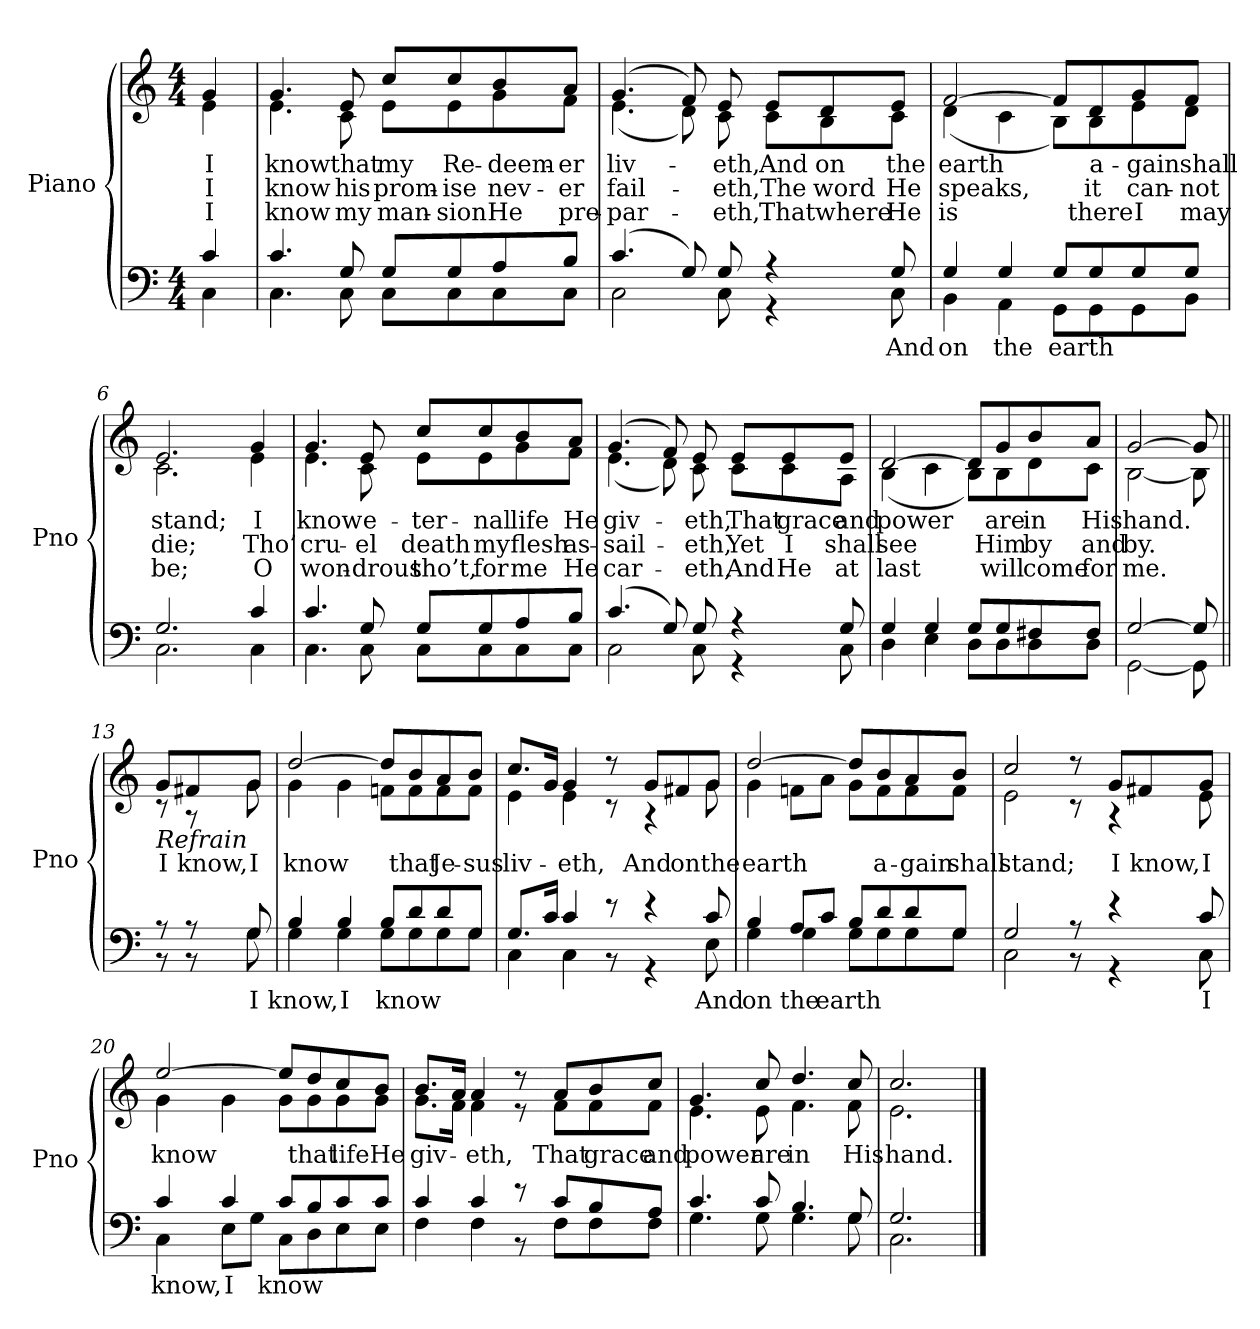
**kern	**text	**kern	**text	**text	**text
*part2	*part2	*part1	*part1	*part1	*part1
*staff2	*staff2	*staff1	*staff1	*staff1	*staff1
*I"Piano	*	*I"Piano	*	*	*
*I'Pno	*	*I'Pno	*	*	*
*clefF4	*	*clefG2	*	*	*
*k[]	*	*k[]	*	*	*
*M4/4	*	*M4/4	*	*	*
=1	=1	=1	=1	=1	=1
*^	*	*	*	*	*
!	!	!	!LO:TX:b:i:t=Verse	!	!	!
!	!	!	!	!LO:LY:b	!LO:LY:b	!LO:LY:b
*	*	*	*^	*	*	*
4c/	4C\	.	4g/	4e\	I	I	I
=2	=2	=2	=2	=2	=2	=2	=2
!	!	!	!	!	!LO:LY:b	!LO:LY:b	!LO:LY:b
4.c/	4.C\	.	4.g/	4.e\	know	know	know
!	!	!	!	!	!LO:LY:b	!LO:LY:b	!LO:LY:b
8G/	8C\	.	8e/	8c\	that	his	my
!	!	!	!	!	!LO:LY:b	!LO:LY:b	!LO:LY:b
8G/L	8C\L	.	8cc/L	8e\L	my	prom-	man-
!	!	!	!	!	!LO:LY:b	!LO:LY:b	!LO:LY:b
8G/	8C\	.	8cc/	8e\	Re-	-ise	-sion
!	!	!	!	!	!LO:LY:b	!LO:LY:b	!LO:LY:b
8A/	8C\	.	8b/	8g\	-deem-	nev-	He
!	!	!	!	!	!LO:LY:b	!LO:LY:b	!LO:LY:b
8B/J	8C\J	.	8a/J	8f\J	-er	-er	pre-
=3	=3	=3	=3	=3	=3	=3	=3
!	!	!	!	!	!LO:LY:b	!LO:LY:b	!LO:LY:b
(>4.c/	2C\	.	(>4.g/	(<4.e\	liv-	fail-	-par-
8G/)	.	.	8f/)	8d\)	.	.	.
!	!	!	!	!	!LO:LY:b	!LO:LY:b	!LO:LY:b
8G/	8C\	.	8e/	8c\	-eth,	-eth,	-eth,
!!LO:LB:g=z	!!
=4-	=4-	=4-	=4-	=4-	=4-	=4-	=4-
!	!	!	!	!	!LO:LY:b	!LO:LY:b	!LO:LY:b
4r	4r	.	8e/L	8c\L	And	The	That
!	!	!	!	!	!LO:LY:b	!LO:LY:b	!LO:LY:b
.	.	.	8d/	8B\	on	word	where
!	!	!LO:LY:b	!	!	!LO:LY:b	!LO:LY:b	!LO:LY:b
8G/	8C\	And	8e/J	8c\J	the	He	He
=5	=5	=5	=5	=5	=5	=5	=5
!	!	!LO:LY:b	!	!	!LO:LY:b	!LO:LY:b	!LO:LY:b
4G/	4BB\	on	[2f/	(<4d\	earth	speaks,	is
!	!	!LO:LY:b	!	!	!	!	!
4G/	4AA\	the	.	4c\	.	.	.
!	!	!LO:LY:b	!	!	!	!	!
8G/L	8GG\L	earth	8f/L]	8B\L)	.	.	.
!	!	!	!	!	!LO:LY:b	!LO:LY:b	!LO:LY:b
8G/	8GG\	.	8d/	8B\	a-	it	there
!	!	!	!	!	!LO:LY:b	!LO:LY:b	!LO:LY:b
8G/	8GG\	.	8g/	8e\	-gain	can-	I
!	!	!	!	!	!LO:LY:b	!LO:LY:b	!LO:LY:b
8G/J	8BB\J	.	8f/J	8d\J	shall	-not	may
=6	=6	=6	=6	=6	=6	=6	=6
!	!	!	!	!	!LO:LY:b	!LO:LY:b	!LO:LY:b
2.G/	2.C\	.	2.e/	2.c\	stand;	die;	be;
!!LO:LB:g=z	!!
=7-	=7-	=7-	=7-	=7-	=7-	=7-	=7-
!	!	!	!	!	!LO:LY:b	!LO:LY:b	!LO:LY:b
4c/	4C\	.	4g/	4e\	I	Tho’	O
=8	=8	=8	=8	=8	=8	=8	=8
!	!	!	!	!	!LO:LY:b	!LO:LY:b	!LO:LY:b
4.c/	4.C\	.	4.g/	4.e\	know	cru-	won-
!	!	!	!	!	!LO:LY:b	!LO:LY:b	!LO:LY:b
8G/	8C\	.	8e/	8c\	e-	-el	-drous
!	!	!	!	!	!LO:LY:b	!LO:LY:b	!LO:LY:b
8G/L	8C\L	.	8cc/L	8e\L	-ter-	death	tho’t,
!	!	!	!	!	!LO:LY:b	!LO:LY:b	!LO:LY:b
8G/	8C\	.	8cc/	8e\	-nal	my	for
!	!	!	!	!	!LO:LY:b	!LO:LY:b	!LO:LY:b
8A/	8C\	.	8b/	8g\	life	flesh	me
!	!	!	!	!	!LO:LY:b	!LO:LY:b	!LO:LY:b
8B/J	8C\J	.	8a/J	8f\J	He	as-	He
=9	=9	=9	=9	=9	=9	=9	=9
!	!	!	!	!	!LO:LY:b	!LO:LY:b	!LO:LY:b
(>4.c/	2C\	.	(>4.g/	(<4.e\	giv-	-sail-	car-
8G/)	.	.	8f/)	8d\)	.	.	.
!	!	!	!	!	!LO:LY:b	!LO:LY:b	!LO:LY:b
8G/	8C\	.	8e/	8c\	-eth,	-eth,	-eth,
!!LO:LB:g=z	!!
=10-	=10-	=10-	=10-	=10-	=10-	=10-	=10-
!	!	!	!	!	!LO:LY:b	!LO:LY:b	!LO:LY:b
4r	4r	.	8e/L	8c\L	That	Yet	And
!	!	!	!	!	!LO:LY:b	!LO:LY:b	!LO:LY:b
.	.	.	8e/	8c\	grace	I	He
!	!	!	!	!	!LO:LY:b	!LO:LY:b	!LO:LY:b
8G/	8C\	.	8e/J	8A\J	and	shall	at
=11	=11	=11	=11	=11	=11	=11	=11
!	!	!	!	!	!LO:LY:b	!LO:LY:b	!LO:LY:b
4G/	4D\	.	[2d/	(<4B\	power	see	last
4G/	4E\	.	.	4c\	.	.	.
8G/L	8D\L	.	8d/L]	8B\L)	.	.	.
!	!	!	!	!	!LO:LY:b	!LO:LY:b	!LO:LY:b
8G/	8D\	.	8g/	8B\	are	Him	will
!	!	!	!	!	!LO:LY:b	!LO:LY:b	!LO:LY:b
8F#X/	8D\	.	8b/	8d\	in	by	come
!	!	!	!	!	!LO:LY:b	!LO:LY:b	!LO:LY:b
8F#/J	8D\J	.	8a/J	8c\J	His	and	for
=12	=12	=12	=12	=12	=12	=12	=12
!	!	!	!	!	!LO:LY:b	!LO:LY:b	!LO:LY:b
[2G/	[2GG\	.	[2g/	[2B\	hand.	by.	me.
8G/]	8GG\]	.	8g/]	8B\]	.	.	.
!!LO:LB:g=z	!!
=13||	=13||	=13||	=13||	=13||	=13||	=13||	=13||
!	!	!	!LO:TX:b:i:t=Refrain	!	!	!	!
!	!	!	!	!	!LO:LY:b	!	!
8r	8r	.	8g/L	8r	I	.	.
!	!	!	!	!	!LO:LY:b	!	!
8r	8r	.	8f#X/	8r	know,	.	.
!	!	!LO:LY:b	!	!	!LO:LY:b	!	!
8G/	8G\	I	8g/J	8g\	I	.	.
=14	=14	=14	=14	=14	=14	=14	=14
!	!	!LO:LY:b	!	!	!LO:LY:b	!	!
4B/	4G\	know,	[2dd/	4g\	know	.	.
!	!	!LO:LY:b	!	!	!	!	!
4B/	4G\	I	.	4g\	.	.	.
!	!	!LO:LY:b	!	!	!	!	!
8B/L	8G\L	know	8dd/L]	8fni\L	.	.	.
!	!	!	!	!	!LO:LY:b	!	!
8d/	8G\	.	8b/	8f\	that	.	.
!	!	!	!	!	!LO:LY:b	!	!
8d/	8G\	.	8a/	8f\	Je-	.	.
!	!	!	!	!	!LO:LY:b	!	!
8G/J	8G\J	.	8b/J	8f\J	-sus	.	.
=15	=15	=15	=15	=15	=15	=15	=15
!	!	!	!	!	!LO:LY:b	!	!
8.G/L	4C\	.	8.cc/L	4e\	liv-	.	.
16c/Jk	.	.	16g/Jk	.	.	.	.
!	!	!	!	!	!LO:LY:b	!	!
4c/	4C\	.	4g/	4e\	-eth,	.	.
8r	8r	.	8r	8r	.	.	.
!!LO:LB:g=z	!!
=16-	=16-	=16-	=16-	=16-	=16-	=16-	=16-
!	!	!	!	!	!LO:LY:b	!	!
4r	4r	.	8g/L	4r	And	.	.
!	!	!	!	!	!LO:LY:b	!	!
.	.	.	8f#X/	.	on	.	.
!	!	!LO:LY:b	!	!	!LO:LY:b	!	!
8c/	8E\	And	8g/J	8g\	the	.	.
=17	=17	=17	=17	=17	=17	=17	=17
!	!	!LO:LY:b	!	!	!LO:LY:b	!	!
4B/	4G\	on	[2dd/	4g\	earth	.	.
!	!	!LO:LY:b	!	!	!	!	!
8A/L	4G\	the	.	8fni\L	.	.	.
!	!	!LO:LY:b	!	!	!	!	!
8c/J	.	earth	.	8a\J	.	.	.
8B/L	8G\L	.	8dd/L]	8g\L	.	.	.
!	!	!	!	!	!LO:LY:b	!	!
8d/	8G\	.	8b/	8f\	a-	.	.
!	!	!	!	!	!LO:LY:b	!	!
8d/	8G\	.	8a/	8f\	-gain	.	.
!	!	!	!	!	!LO:LY:b	!	!
8G/J	8G\J	.	8b/J	8f\J	shall	.	.
=18	=18	=18	=18	=18	=18	=18	=18
!	!	!	!	!	!LO:LY:b	!	!
2G/	2C\	.	2cc/	2e\	stand;	.	.
8r	8r	.	8r	8r	.	.	.
!!LO:LB:g=z	!!
=19-	=19-	=19-	=19-	=19-	=19-	=19-	=19-
!	!	!	!	!	!LO:LY:b	!	!
4r	4r	.	8g/L	4r	I	.	.
!	!	!	!	!	!LO:LY:b	!	!
.	.	.	8f#X/	.	know,	.	.
!	!	!LO:LY:b	!	!	!LO:LY:b	!	!
8c/	8C\	I	8g/J	8e\	I	.	.
=20	=20	=20	=20	=20	=20	=20	=20
!	!	!LO:LY:b	!	!	!LO:LY:b	!	!
4c/	4C\	know,	[2ee/	4g\	know	.	.
!	!	!LO:LY:b	!	!	!	!	!
4c/	8E\L	I	.	4g\	.	.	.
.	8G\J	.	.	.	.	.	.
!	!	!LO:LY:b	!	!	!	!	!
8c/L	8C\L	know	8ee/L]	8g\L	.	.	.
!	!	!	!	!	!LO:LY:b	!	!
8B/	8D\	.	8dd/	8g\	that	.	.
!	!	!	!	!	!LO:LY:b	!	!
8c/	8E\	.	8cc/	8g\	life	.	.
!	!	!	!	!	!LO:LY:b	!	!
8c/J	8E\J	.	8b/J	8g\J	He	.	.
=21	=21	=21	=21	=21	=21	=21	=21
!	!	!	!	!	!LO:LY:b	!	!
4c/	4F\	.	8.b/L	8.g\L	giv-	.	.
.	.	.	16a/Jk	16f\Jk	.	.	.
!	!	!	!	!	!LO:LY:b	!	!
4c/	4F\	.	4a/	4f\	-eth,	.	.
8r	8r	.	8r	8r	.	.	.
!!LO:LB:g=z	!!
=22-	=22-	=22-	=22-	=22-	=22-	=22-	=22-
!	!	!	!	!	!LO:LY:b	!	!
8c/L	8F\L	.	8a/L	8f\L	That	.	.
!	!	!	!	!	!LO:LY:b	!	!
8B/	8F\	.	8b/	8f\	grace	.	.
!	!	!	!	!	!LO:LY:b	!	!
8A/J	8F\J	.	8cc/J	8f\J	and	.	.
=23	=23	=23	=23	=23	=23	=23	=23
!	!	!	!	!	!LO:LY:b	!	!
4.c/	4.G\	.	4.g/	4.e\	power	.	.
!	!	!	!	!	!LO:LY:b	!	!
8c/	8G\	.	8cc/	8e\	are	.	.
!	!	!	!	!	!LO:LY:b	!	!
4.B/	4.G\	.	4.dd/	4.f\	in	.	.
!	!	!	!	!	!LO:LY:b	!	!
8G/	8G\	.	8cc/	8f\	His	.	.
=24	=24	=24	=24	=24	=24	=24	=24
!	!	!	!	!	!LO:LY:b	!	!
2.G/	2.C\	.	2.cc/	2.e\	hand.	.	.
*v	*v	*	*	*	*	*	*
*	*	*v	*v	*	*	*
==	==	==	==	==	==
*-	*-	*-	*-	*-	*-
